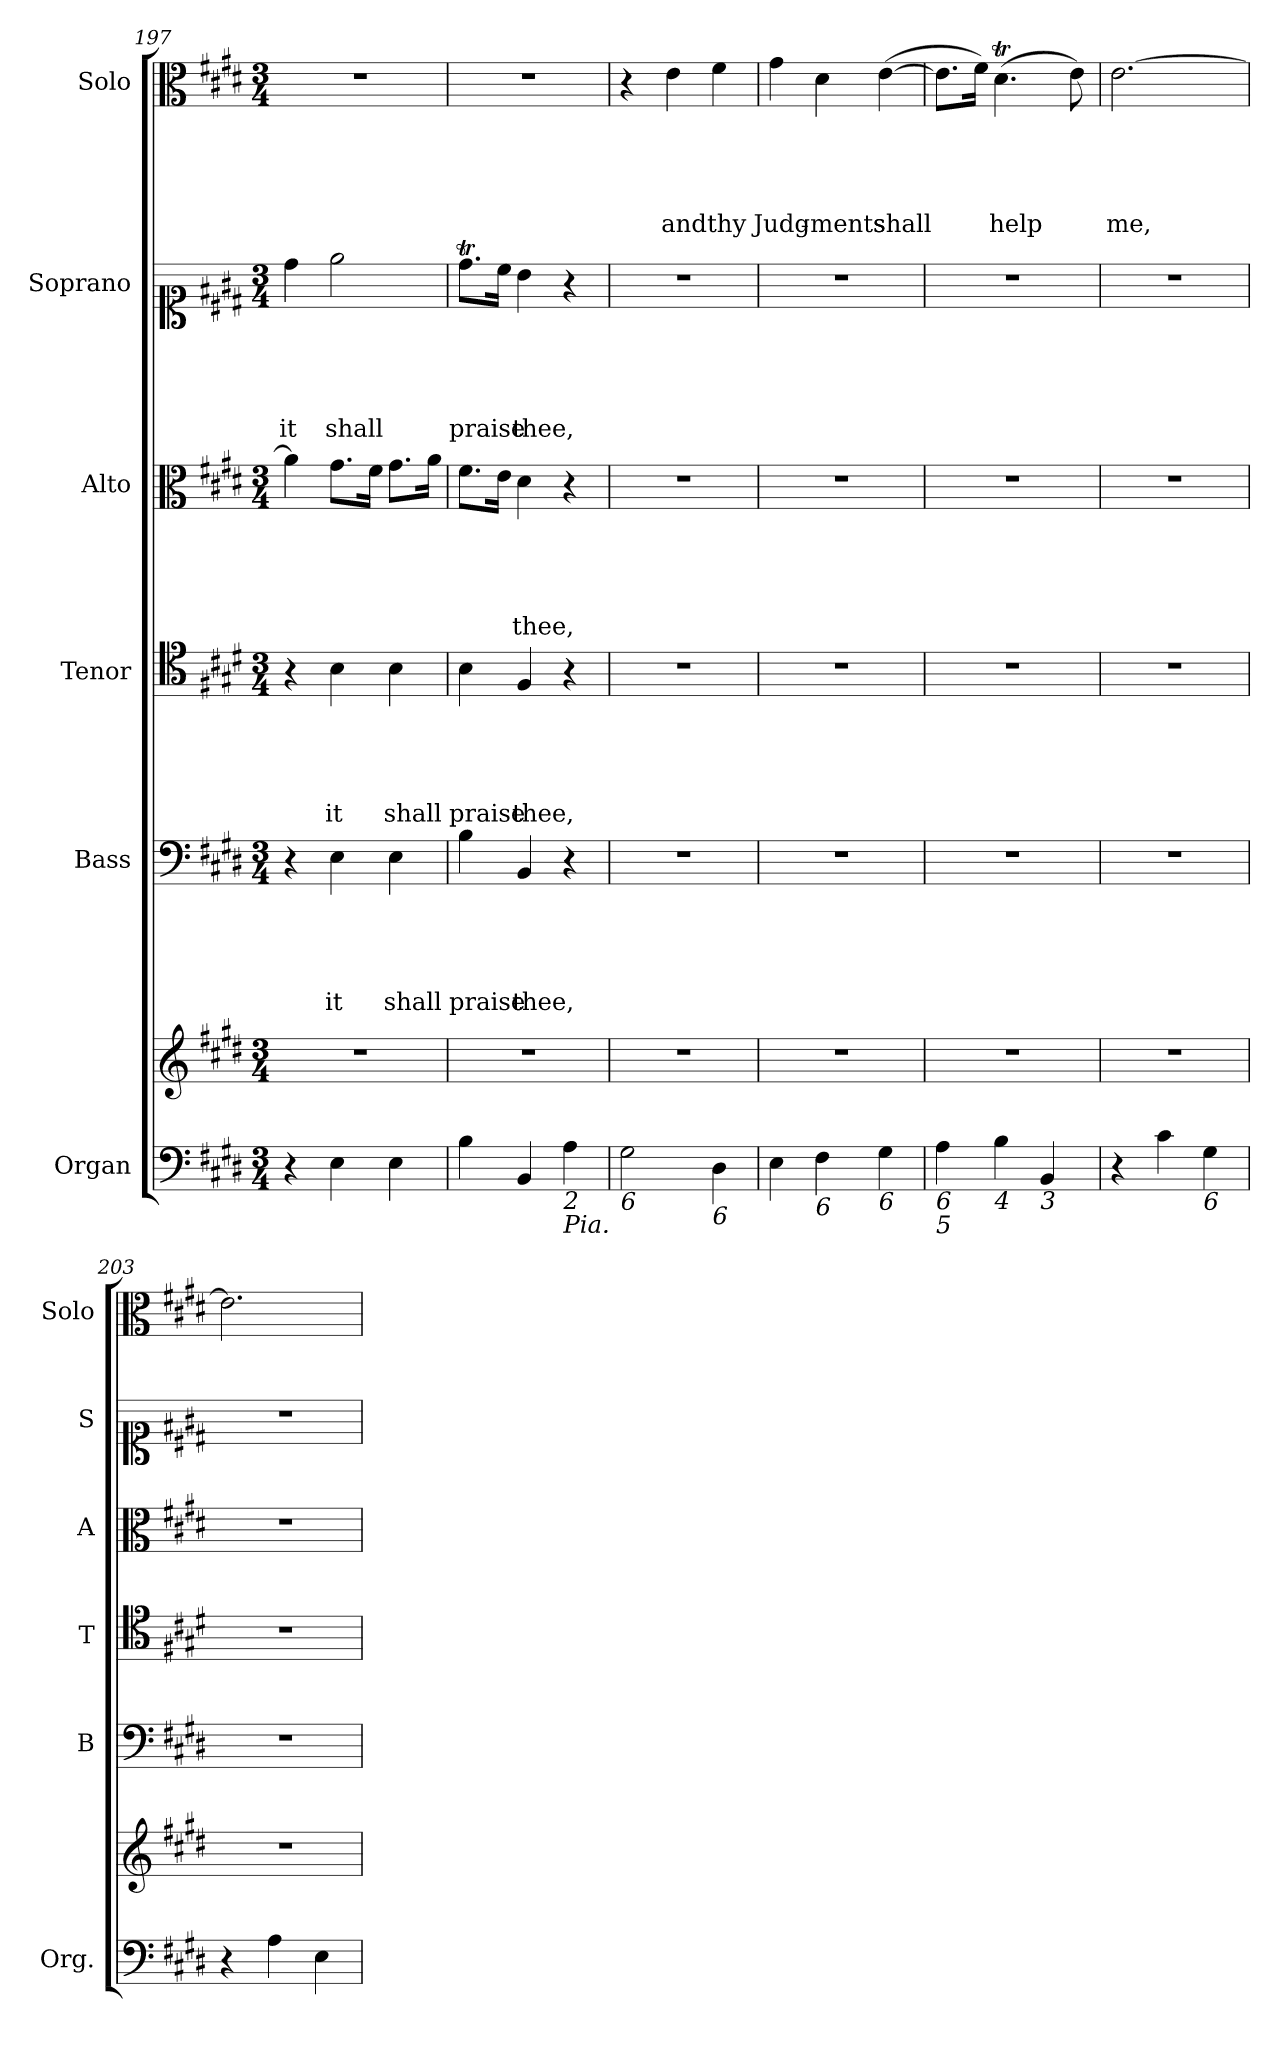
**kern	**kern	**kern	**text	**text	**text	**text	**text	**kern	**text	**text	**text	**text	**text	**kern	**text	**text	**text	**text	**text	**kern	**text	**text	**text	**text	**text	**kern	**text	**text	**text	**text	**text
*part6	*part6	*part5	*part5	*part5	*part5	*part5	*part5	*part4	*part4	*part4	*part4	*part4	*part4	*part3	*part3	*part3	*part3	*part3	*part3	*part2	*part2	*part2	*part2	*part2	*part2	*part1	*part1	*part1	*part1	*part1	*part1
*staff7	*staff6	*staff5	*staff5	*staff5	*staff5	*staff5	*staff5	*staff4	*staff4	*staff4	*staff4	*staff4	*staff4	*staff3	*staff3	*staff3	*staff3	*staff3	*staff3	*staff2	*staff2	*staff2	*staff2	*staff2	*staff2	*staff1	*staff1	*staff1	*staff1	*staff1	*staff1
*I"Organ	*	*I"Bass	*	*	*	*	*	*I"Tenor	*	*	*	*	*	*I"Alto	*	*	*	*	*	*I"Soprano	*	*	*	*	*	*I"Solo	*	*	*	*	*
*I'Org.	*	*I'B	*	*	*	*	*	*I'T	*	*	*	*	*	*I'A	*	*	*	*	*	*I'S	*	*	*	*	*	*I'Solo	*	*	*	*	*
*clefF4	*clefG2	*clefF4	*	*	*	*	*	*clefC4	*	*	*	*	*	*clefC3	*	*	*	*	*	*clefC1	*	*	*	*	*	*clefC3	*	*	*	*	*
*k[f#c#g#d#]	*k[f#c#g#d#]	*k[f#c#g#d#]	*	*	*	*	*	*k[f#c#g#d#]	*	*	*	*	*	*k[f#c#g#d#]	*	*	*	*	*	*k[f#c#g#d#]	*	*	*	*	*	*k[f#c#g#d#]	*	*	*	*	*
*E:	*E:	*E:	*	*	*	*	*	*E:	*	*	*	*	*	*E:	*	*	*	*	*	*E:	*	*	*	*	*	*E:	*	*	*	*	*
*M3/4	*M3/4	*M3/4	*	*	*	*	*	*M3/4	*	*	*	*	*	*M3/4	*	*	*	*	*	*M3/4	*	*	*	*	*	*M3/4	*	*	*	*	*
=197	=197	=197	=197	=197	=197	=197	=197	=197	=197	=197	=197	=197	=197	=197	=197	=197	=197	=197	=197	=197	=197	=197	=197	=197	=197	=197	=197	=197	=197	=197	=197
!	!	!	!	!	!	!	!	!	!	!	!	!	!	!	!	!	!	!	!	!	!	!	!	!	!LO:LY:b	!	!	!	!	!	!
4r	2.r	4r	.	.	.	.	.	4r	.	.	.	.	.	4a\]	.	.	.	.	.	4dd#\	.	.	.	.	it	2.r	.	.	.	.	.
!	!	!	!	!	!	!	!LO:LY:b	!	!	!	!	!	!LO:LY:b	!	!	!	!	!	!	!	!	!	!	!	!LO:LY:b	!	!	!	!	!	!
4E\	.	4E\	.	.	.	.	it	4B\	.	.	.	.	it	8.g#\L	.	.	.	.	.	2ee\	.	.	.	.	shall	.	.	.	.	.	.
.	.	.	.	.	.	.	.	.	.	.	.	.	.	16f#\Jk	.	.	.	.	.	.	.	.	.	.	.	.	.	.	.	.	.
!	!	!	!	!	!	!	!LO:LY:b	!	!	!	!	!	!LO:LY:b	!	!	!	!	!	!	!	!	!	!	!	!	!	!	!	!	!	!
4E\	.	4E\	.	.	.	.	shall	4B\	.	.	.	.	shall	8.g#\L	.	.	.	.	.	.	.	.	.	.	.	.	.	.	.	.	.
.	.	.	.	.	.	.	.	.	.	.	.	.	.	16a\Jk	.	.	.	.	.	.	.	.	.	.	.	.	.	.	.	.	.
=198	=198	=198	=198	=198	=198	=198	=198	=198	=198	=198	=198	=198	=198	=198	=198	=198	=198	=198	=198	=198	=198	=198	=198	=198	=198	=198	=198	=198	=198	=198	=198
!	!	!	!	!	!	!	!LO:LY:b	!	!	!	!	!	!LO:LY:b	!	!	!	!	!	!	!	!	!	!	!	!LO:LY:b	!	!	!	!	!	!
4B\	2.r	4B\	.	.	.	.	praise	4B\	.	.	.	.	praise	8.f#\L	.	.	.	.	.	8.dd#t\L	.	.	.	.	praise	2.r	.	.	.	.	.
.	.	.	.	.	.	.	.	.	.	.	.	.	.	16e\Jk	.	.	.	.	.	16cc#\Jk	.	.	.	.	.	.	.	.	.	.	.
!	!	!	!	!	!	!	!LO:LY:b	!	!	!	!	!	!LO:LY:b	!	!	!	!	!	!LO:LY:b	!	!	!	!	!	!LO:LY:b	!	!	!	!	!	!
4BB/	.	4BB/	.	.	.	.	thee,	4F#/	.	.	.	.	thee,	4d#\	.	.	.	.	thee,	4b\	.	.	.	.	thee,	.	.	.	.	.	.
!LO:TX:b:i:t=2	!	!	!	!	!	!	!	!	!	!	!	!	!	!	!	!	!	!	!	!	!	!	!	!	!	!	!	!	!	!	!
!LO:TX:b:i:t=Pia.	!	!	!	!	!	!	!	!	!	!	!	!	!	!	!	!	!	!	!	!	!	!	!	!	!	!	!	!	!	!	!
4A\	.	4r	.	.	.	.	.	4r	.	.	.	.	.	4r	.	.	.	.	.	4r	.	.	.	.	.	.	.	.	.	.	.
=199	=199	=199	=199	=199	=199	=199	=199	=199	=199	=199	=199	=199	=199	=199	=199	=199	=199	=199	=199	=199	=199	=199	=199	=199	=199	=199	=199	=199	=199	=199	=199
!LO:TX:b:i:t=6	!	!	!	!	!	!	!	!	!	!	!	!	!	!	!	!	!	!	!	!	!	!	!	!	!	!	!	!	!	!	!
2G#\	2.r	2.r	.	.	.	.	.	2.r	.	.	.	.	.	2.r	.	.	.	.	.	2.r	.	.	.	.	.	4r	.	.	.	.	.
!	!	!	!	!	!	!	!	!	!	!	!	!	!	!	!	!	!	!	!	!	!	!	!	!	!	!	!	!	!	!	!LO:LY:b
.	.	.	.	.	.	.	.	.	.	.	.	.	.	.	.	.	.	.	.	.	.	.	.	.	.	4e\	.	.	.	.	and
!LO:TX:b:i:t=6	!	!	!	!	!	!	!	!	!	!	!	!	!	!	!	!	!	!	!	!	!	!	!	!	!	!	!	!	!	!	!
!	!	!	!	!	!	!	!	!	!	!	!	!	!	!	!	!	!	!	!	!	!	!	!	!	!	!	!	!	!	!	!LO:LY:b
4D#\	.	.	.	.	.	.	.	.	.	.	.	.	.	.	.	.	.	.	.	.	.	.	.	.	.	4f#\	.	.	.	.	thy
=200	=200	=200	=200	=200	=200	=200	=200	=200	=200	=200	=200	=200	=200	=200	=200	=200	=200	=200	=200	=200	=200	=200	=200	=200	=200	=200	=200	=200	=200	=200	=200
!	!	!	!	!	!	!	!	!	!	!	!	!	!	!	!	!	!	!	!	!	!	!	!	!	!	!	!	!	!	!	!LO:LY:b
4E\	2.r	2.r	.	.	.	.	.	2.r	.	.	.	.	.	2.r	.	.	.	.	.	2.r	.	.	.	.	.	4g#\	.	.	.	.	Judg-
!LO:TX:b:i:t=6	!	!	!	!	!	!	!	!	!	!	!	!	!	!	!	!	!	!	!	!	!	!	!	!	!	!	!	!	!	!	!
!	!	!	!	!	!	!	!	!	!	!	!	!	!	!	!	!	!	!	!	!	!	!	!	!	!	!	!	!	!	!	!LO:LY:b
4F#\	.	.	.	.	.	.	.	.	.	.	.	.	.	.	.	.	.	.	.	.	.	.	.	.	.	4d#\	.	.	.	.	-ments
!LO:TX:b:i:t=6	!	!	!	!	!	!	!	!	!	!	!	!	!	!	!	!	!	!	!	!	!	!	!	!	!	!	!	!	!	!	!
!	!	!	!	!	!	!	!	!	!	!	!	!	!	!	!	!	!	!	!	!	!	!	!	!	!	!	!	!	!	!	!LO:LY:b
4G#\	.	.	.	.	.	.	.	.	.	.	.	.	.	.	.	.	.	.	.	.	.	.	.	.	.	(>[4e\	.	.	.	.	shall
=201	=201	=201	=201	=201	=201	=201	=201	=201	=201	=201	=201	=201	=201	=201	=201	=201	=201	=201	=201	=201	=201	=201	=201	=201	=201	=201	=201	=201	=201	=201	=201
!LO:TX:b:i:t=6	!	!	!	!	!	!	!	!	!	!	!	!	!	!	!	!	!	!	!	!	!	!	!	!	!	!	!	!	!	!	!
!LO:TX:b:i:t=5	!	!	!	!	!	!	!	!	!	!	!	!	!	!	!	!	!	!	!	!	!	!	!	!	!	!	!	!	!	!	!
4A\	2.r	2.r	.	.	.	.	.	2.r	.	.	.	.	.	2.r	.	.	.	.	.	2.r	.	.	.	.	.	8.e\L]	.	.	.	.	.
.	.	.	.	.	.	.	.	.	.	.	.	.	.	.	.	.	.	.	.	.	.	.	.	.	.	16f#\Jk)	.	.	.	.	.
!LO:TX:b:i:t=4	!	!	!	!	!	!	!	!	!	!	!	!	!	!	!	!	!	!	!	!	!	!	!	!	!	!	!	!	!	!	!
!	!	!	!	!	!	!	!	!	!	!	!	!	!	!	!	!	!	!	!	!	!	!	!	!	!	!	!	!	!	!	!LO:LY:b
4B\	.	.	.	.	.	.	.	.	.	.	.	.	.	.	.	.	.	.	.	.	.	.	.	.	.	(>4.d#t\	.	.	.	.	help
!LO:TX:b:i:t=3	!	!	!	!	!	!	!	!	!	!	!	!	!	!	!	!	!	!	!	!	!	!	!	!	!	!	!	!	!	!	!
4BB/	.	.	.	.	.	.	.	.	.	.	.	.	.	.	.	.	.	.	.	.	.	.	.	.	.	.	.	.	.	.	.
.	.	.	.	.	.	.	.	.	.	.	.	.	.	.	.	.	.	.	.	.	.	.	.	.	.	8e\)	.	.	.	.	.
!!LO:LB:g=z
=202	=202	=202	=202	=202	=202	=202	=202	=202	=202	=202	=202	=202	=202	=202	=202	=202	=202	=202	=202	=202	=202	=202	=202	=202	=202	=202	=202	=202	=202	=202	=202
!	!	!	!	!	!	!	!	!	!	!	!	!	!	!	!	!	!	!	!	!	!	!	!	!	!	!	!	!	!	!	!LO:LY:b
4r	2.r	2.r	.	.	.	.	.	2.r	.	.	.	.	.	2.r	.	.	.	.	.	2.r	.	.	.	.	.	[2.e\	.	.	.	.	me,
4c#\	.	.	.	.	.	.	.	.	.	.	.	.	.	.	.	.	.	.	.	.	.	.	.	.	.	.	.	.	.	.	.
!LO:TX:b:i:t=6	!	!	!	!	!	!	!	!	!	!	!	!	!	!	!	!	!	!	!	!	!	!	!	!	!	!	!	!	!	!	!
4G#\	.	.	.	.	.	.	.	.	.	.	.	.	.	.	.	.	.	.	.	.	.	.	.	.	.	.	.	.	.	.	.
=203	=203	=203	=203	=203	=203	=203	=203	=203	=203	=203	=203	=203	=203	=203	=203	=203	=203	=203	=203	=203	=203	=203	=203	=203	=203	=203	=203	=203	=203	=203	=203
4r	2.r	2.r	.	.	.	.	.	2.r	.	.	.	.	.	2.r	.	.	.	.	.	2.r	.	.	.	.	.	2.e\]	.	.	.	.	.
4A\	.	.	.	.	.	.	.	.	.	.	.	.	.	.	.	.	.	.	.	.	.	.	.	.	.	.	.	.	.	.	.
4E\	.	.	.	.	.	.	.	.	.	.	.	.	.	.	.	.	.	.	.	.	.	.	.	.	.	.	.	.	.	.	.
=	=	=	=	=	=	=	=	=	=	=	=	=	=	=	=	=	=	=	=	=	=	=	=	=	=	=	=	=	=	=	=
*-	*-	*-	*-	*-	*-	*-	*-	*-	*-	*-	*-	*-	*-	*-	*-	*-	*-	*-	*-	*-	*-	*-	*-	*-	*-	*-	*-	*-	*-	*-	*-
